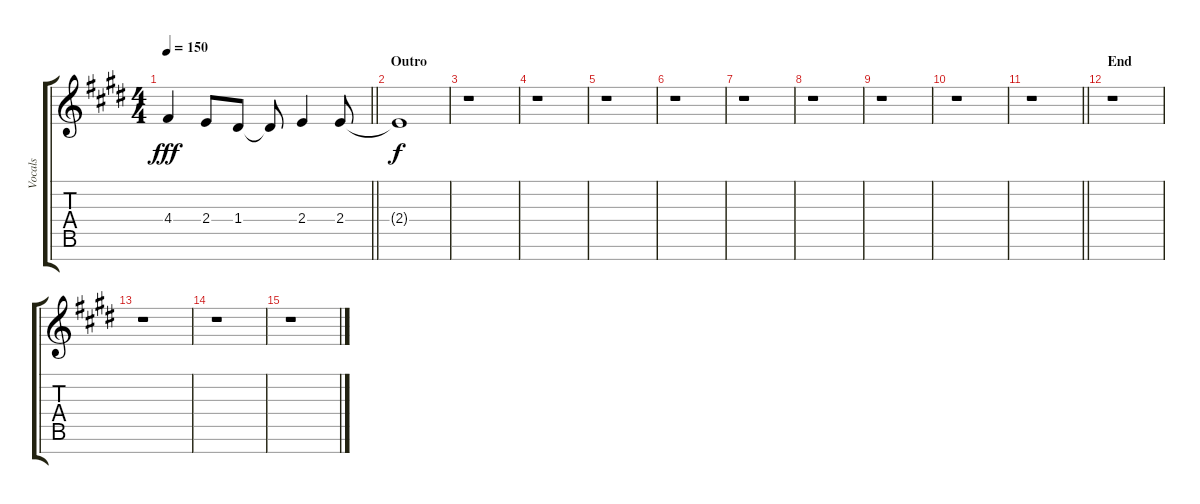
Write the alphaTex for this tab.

\track ("Vocals" "Vocals") {instrument voiceoohs}
\staff {score tabs}
\tuning (E5 B4 G4 D4 A3 E3 B2) {hide}
\ts (4 4)
\tempo 150
\clef g2
\barLineRight lightlight
\ks e
4.4.4{dy fff} 2.4.8 1.4.8 1.4{t}.8 2.4.4 2.4.8 |
\section ("" "Outro")
2.4{t}.1{dy f} |
r.1 |
r.1 |
r.1 |
r.1 |
r.1 |
r.1 |
r.1 |
r.1 |
\barLineRight lightlight
r.1 |
\section ("" "End")
r.1 |
r.1 |
r.1 |
r.1
